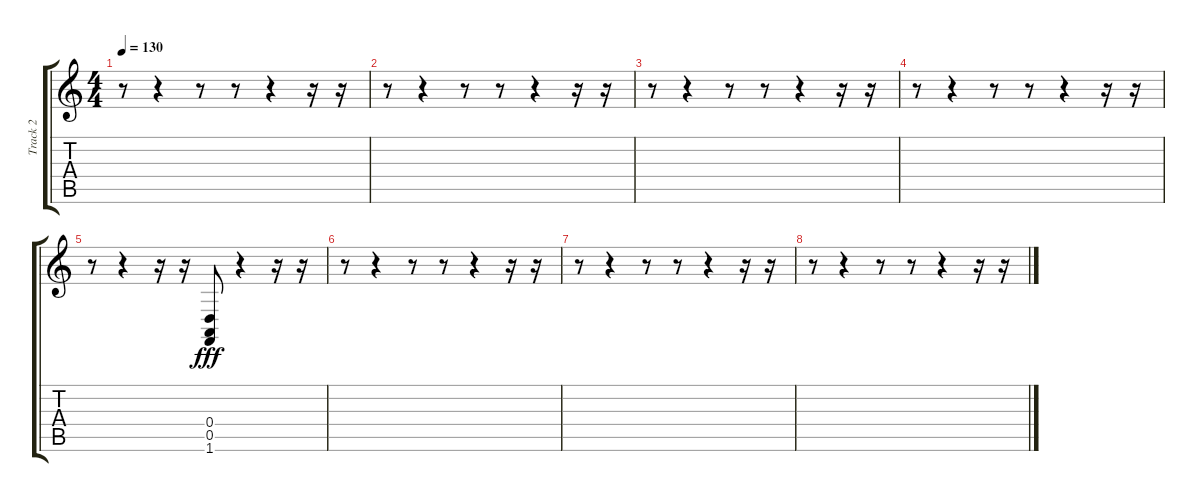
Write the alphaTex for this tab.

\track ("Track 2" "Track 2") {instrument taikodrum}
\staff {score tabs}
\tuning (E4 B3 G3 D3 A2 E2) {hide}
\ts (4 4)
\tempo 130
\clef g2
\ks c
r.8{dy fff} r.4 r.8 r.8 r.4 r.16 r.16 |
r.8 r.4 r.8 r.8 r.4 r.16 r.16 |
r.8 r.4 r.8 r.8 r.4 r.16 r.16 |
r.8 r.4 r.8 r.8 r.4 r.16 r.16 |
r.8 r.4 r.16 r.16 (0.4 0.5 1.6).8 r.4 r.16 r.16 |
r.8 r.4 r.8 r.8 r.4 r.16 r.16 |
r.8 r.4 r.8 r.8 r.4 r.16 r.16 |
r.8 r.4 r.8 r.8 r.4 r.16 r.16
